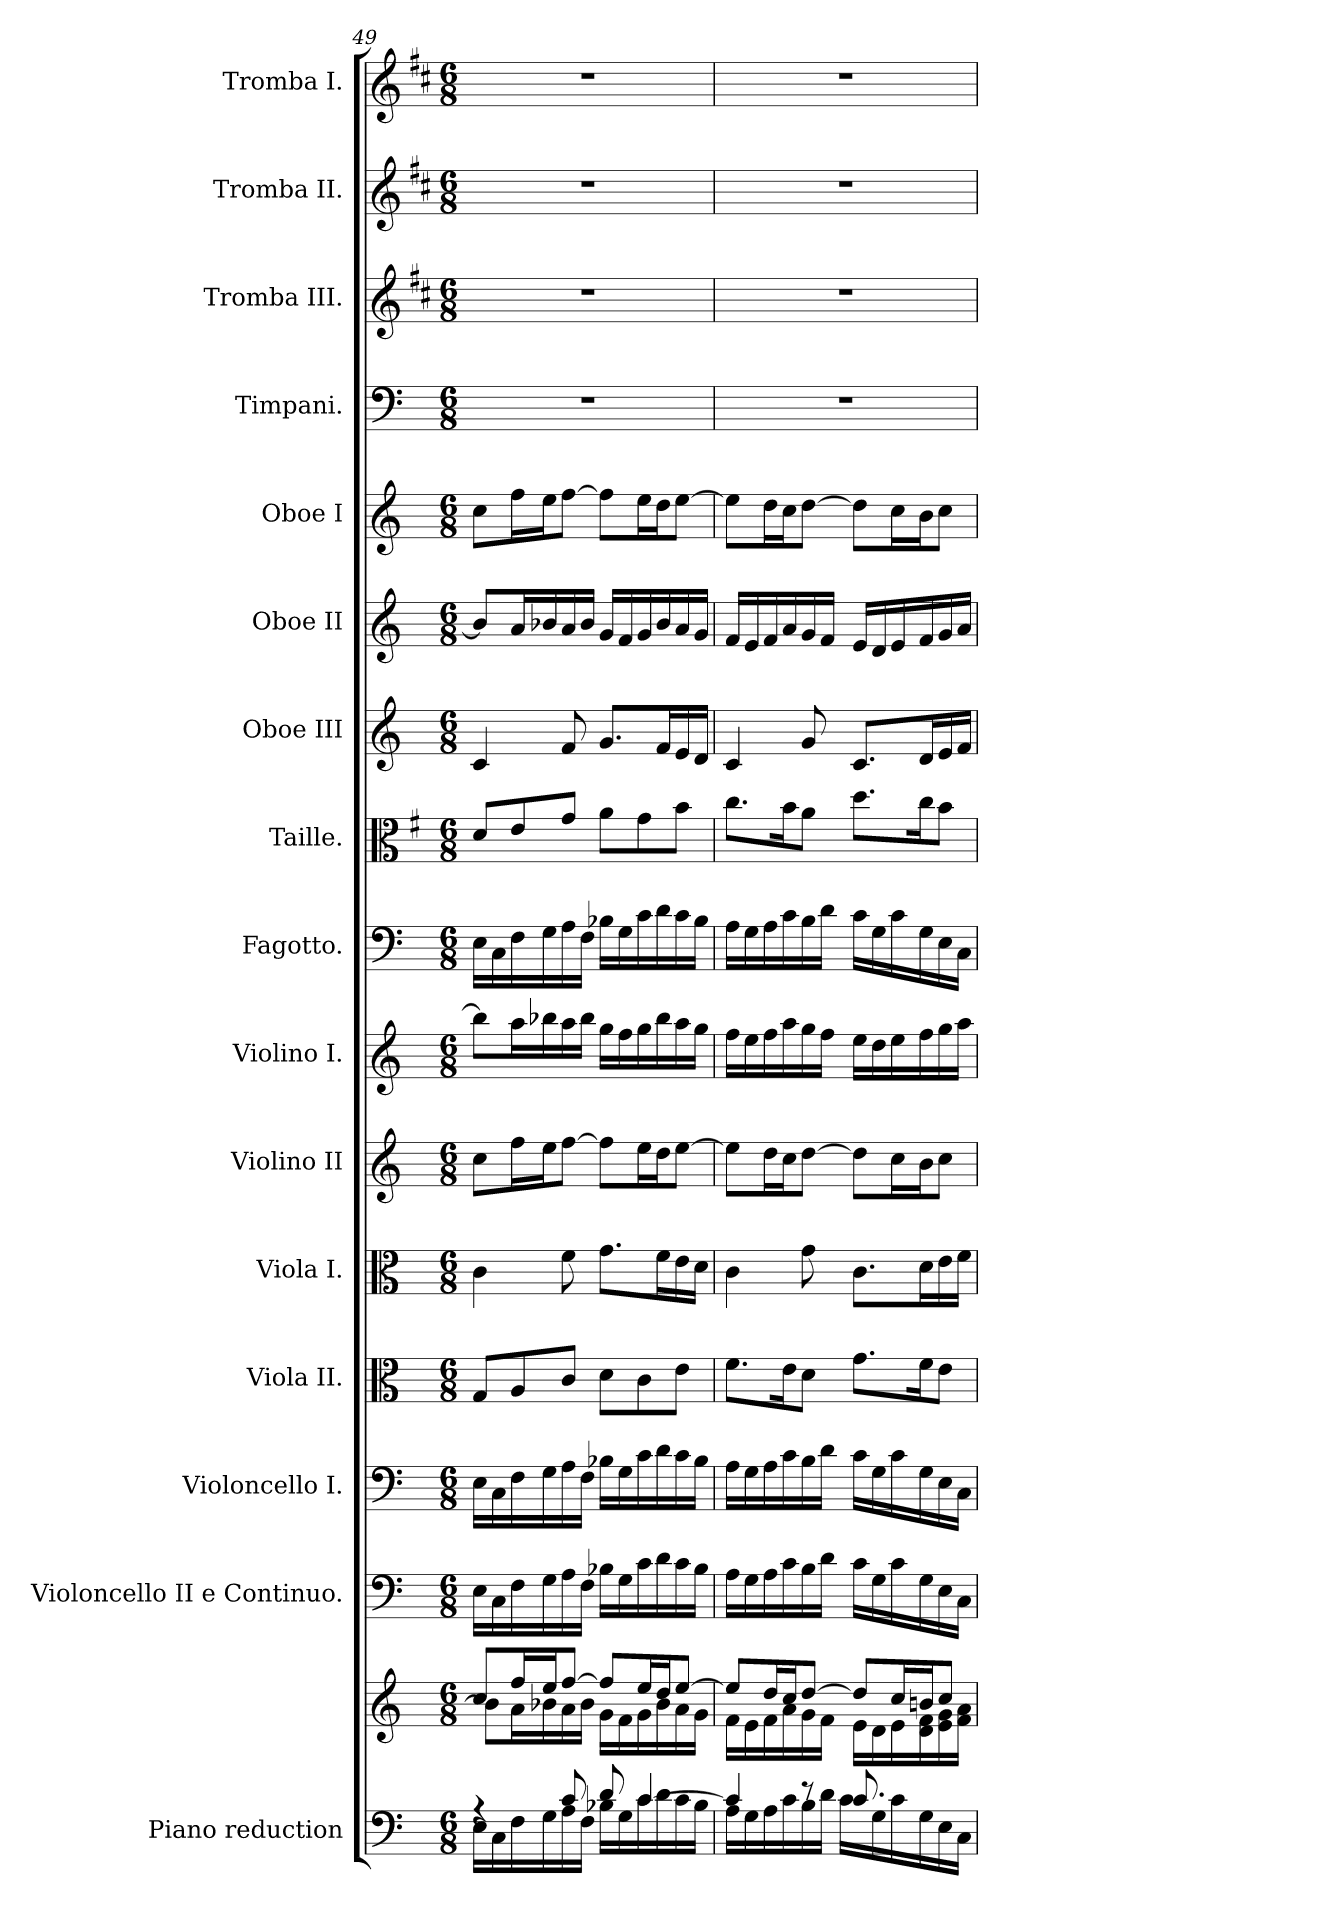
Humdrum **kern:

**kern	**kern	**kern	**kern	**kern	**kern	**kern	**kern	**kern	**kern	**kern	**kern	**kern	**kern	**kern	**kern	**kern
*part16	*part16	*part15	*part14	*part13	*part12	*part11	*part10	*part9	*part8	*part7	*part6	*part5	*part4	*part3	*part2	*part1
*staff17	*staff16	*staff15	*staff14	*staff13	*staff12	*staff11	*staff10	*staff9	*staff8	*staff7	*staff6	*staff5	*staff4	*staff3	*staff2	*staff1
*I"Piano reduction	*	*I"Violoncello II e Continuo.	*I"Violoncello I.	*I"Viola II.	*I"Viola I.	*I"Violino II	*I"Violino I.	*I"Fagotto.	*I"Taille.	*I"Oboe III	*I"Oboe II	*I"Oboe I	*I"Timpani.	*I"Tromba III.	*I"Tromba II.	*I"Tromba I.
*I'Pno	*	*I'Vc	*I'Vc	*I'Vla	*I'Vla	*	*I'Vln	*	*	*I'Ob	*I'Ob	*I'Ob	*I'Timp	*	*	*
*clefF4	*clefG2	*clefF4	*clefF4	*clefC3	*clefC3	*clefG2	*clefG2	*clefF4	*clefC3	*clefG2	*clefG2	*clefG2	*clefF4	*clefG2	*clefG2	*clefG2
*	*	*ITrd7c12	*	*	*	*	*	*	*ITrd4c7	*	*	*	*	*ITrd1c2	*ITrd1c2	*ITrd1c2
*k[]	*k[]	*k[]	*k[]	*k[]	*k[]	*k[]	*k[]	*k[]	*k[]	*k[]	*k[]	*k[]	*k[]	*k[]	*k[]	*k[]
*M6/8	*M6/8	*M6/8	*M6/8	*M6/8	*M6/8	*M6/8	*M6/8	*M6/8	*M6/8	*M6/8	*M6/8	*M6/8	*M6/8	*M6/8	*M6/8	*M6/8
=49	=49	=49	=49	=49	=49	=49	=49	=49	=49	=49	=49	=49	=49	=49	=49	=49
*^	*^	*	*	*	*	*	*	*	*	*	*	*	*	*	*	*
4rA	16E\LL	8cc/L	8b\L]	16EE\LL	16E\LL	8G/L	4c\	8cc\L	8bb-\L]	16E\LL	8G/L	4c/	8b-/L]	8cc\L	2.r	2.r	2.r	2.r
.	16C\	.	.	16CC\	16C\	.	.	.	.	16C\	.	.	.	.	.	.	.	.
.	16F\	16ff/L	16a\L	16FF\	16F\	8A/	.	16ff\L	16aa\L	16F\	8A/	.	16a/L	16ff\L	.	.	.	.
.	16G\	16ee/J	16b-X\	16GG\	16G\	.	.	16ee\J	16bb-X\	16G\	.	.	16b-X/	16ee\J	.	.	.	.
8c/	16A\	[8ff/J	16a\	16AA\	16A\	8c/J	8f\	[8ff\J	16aa\	16A\	8c/J	8f/	16a/	[8ff\J	.	.	.	.
.	16F\JJ	.	16b-\JJ	16FF\JJ	16F\JJ	.	.	.	16bb-\JJ	16F\JJ	.	.	16b-/JJ	.	.	.	.	.
8d/	16B-X\LL	8ff/L]	16g\LL	16BB-X\LL	16B-X\LL	8d\L	8.g\L	8ff\L]	16gg\LL	16B-X\LL	8d\L	8.g/L	16g/LL	8ff\L]	.	.	.	.
.	16G\	.	16f\	16GG\	16G\	.	.	.	16ff\	16G\	.	.	16f/	.	.	.	.	.
[4c/	16c\	16ee/L	16g\	16C\	16c\	8c\	.	16ee\L	16gg\	16c\	8c\	.	16g/	16ee\L	.	.	.	.
.	16d\	16dd/J	16b-\	16D\	16d\	.	16f\L	16dd\J	16bb-\	16d\	.	16f/L	16b-/	16dd\J	.	.	.	.
.	16c\	[8ee/J	16a\	16C\	16c\	8e\J	16e\	[8ee\J	16aa\	16c\	8e\J	16e/	16a/	[8ee\J	.	.	.	.
.	16B-\JJ	.	16g\JJ	16BB-\JJ	16B-\JJ	.	16d\JJ	.	16gg\JJ	16B-\JJ	.	16d/JJ	16g/JJ	.	.	.	.	.
!!LO:PB:g=z
=50	=50	=50	=50	=50	=50	=50	=50	=50	=50	=50	=50	=50	=50	=50	=50	=50	=50	=50
4c/]	16A\LL	8ee/L]	16f\LL	16AA\LL	16A\LL	8.f\L	4c\	8ee\L]	16ff\LL	16A\LL	8.f\L	4c/	16f/LL	8ee\L]	2.r	2.r	2.r	2.r
.	16G\	.	16e\	16GG\	16G\	.	.	.	16ee\	16G\	.	.	16e/	.	.	.	.	.
.	16A\	16dd/L	16f\	16AA\	16A\	.	.	16dd\L	16ff\	16A\	.	.	16f/	16dd\L	.	.	.	.
.	16c\	16cc/J	16a\	16C\	16c\	16e\K	.	16cc\J	16aa\	16c\	16e\K	.	16a/	16cc\J	.	.	.	.
8re	16B\	[8dd/J	16g\	16BB\	16B\	8d\J	8g\	[8dd\J	16gg\	16B\	8d\J	8g/	16g/	[8dd\J	.	.	.	.
.	16d\JJ	.	16f\JJ	16D\JJ	16d\JJ	.	.	.	16ff\JJ	16d\JJ	.	.	16f/JJ	.	.	.	.	.
8.c/	16c\LL	8dd/L]	16e\LL	16C\LL	16c\LL	8.g\L	8.c\L	8dd\L]	16ee\LL	16c\LL	8.g\L	8.c/L	16e/LL	8dd\L]	.	.	.	.
.	16G\	.	16d\	16GG\	16G\	.	.	.	16dd\	16G\	.	.	16d/	.	.	.	.	.
.	16c\	16cc/L	16e\	16C\	16c\	.	.	16cc\L	16ee\	16c\	.	.	16e/	16cc\L	.	.	.	.
8.ryy	16G\	16bn/J	16d\ 16f\	16GG\	16G\	16f\K	16d\L	16b\J	16ff\	16G\	16f\K	16d/L	16f/	16b\J	.	.	.	.
.	16E\	8cc/J	16e\ 16g\	16EE\	16E\	8e\J	16e\	8cc\J	16gg\	16E\	8e\J	16e/	16g/	8cc\J	.	.	.	.
.	16C\JJ	.	16f\ 16a\JJ	16CC\JJ	16C\JJ	.	16f\JJ	.	16aa\JJ	16C\JJ	.	16f/JJ	16a/JJ	.	.	.	.	.
*v	*v	*	*	*	*	*	*	*	*	*	*	*	*	*	*	*	*	*
*	*v	*v	*	*	*	*	*	*	*	*	*	*	*	*	*	*	*
=	=	=	=	=	=	=	=	=	=	=	=	=	=	=	=	=
*-	*-	*-	*-	*-	*-	*-	*-	*-	*-	*-	*-	*-	*-	*-	*-	*-
